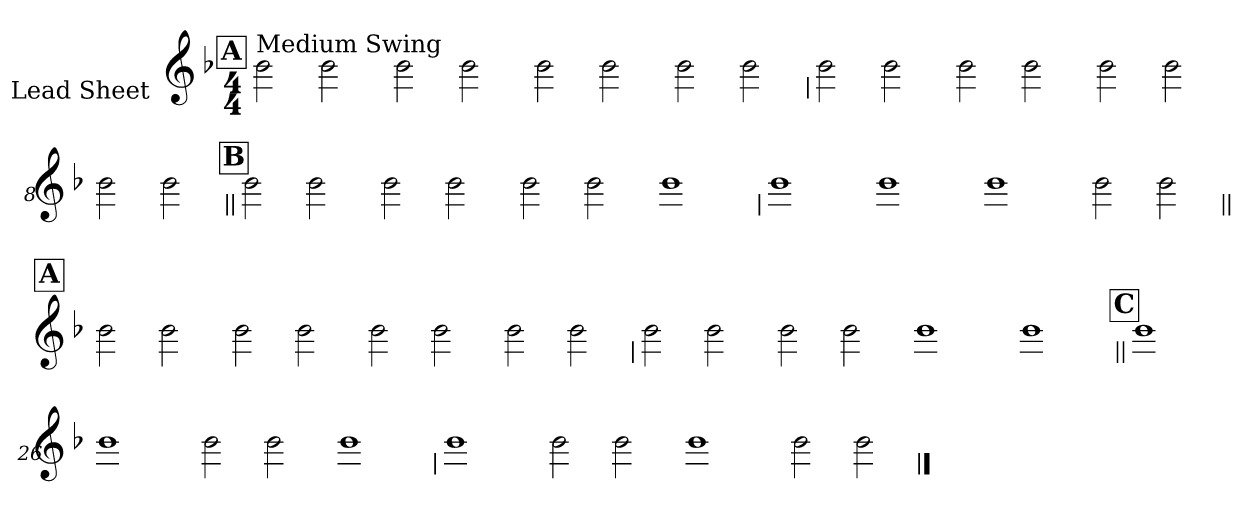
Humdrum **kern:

**kern
*part1
*staff1
*I"Lead Sheet
*stria0
*clefG2
*k[b-]
*F:
*M4/4
!!LO:REH:place=s1:a:t=A
=1||
!LO:TX:a:t=Medium Swing
2b-
2b-
=2-
2b-
2b-
=3-
2b-
2b-
=4-
2b-
2b-
!!LO:LB:g=z
=5
2b-
2b-
=6-
2b-
2b-
=7-
2b-
2b-
=8-
2b-
2b-
!!LO:LB:g=z
!!LO:REH:place=s1:a:t=B
=9||
2b-
2b-
=10-
2b-
2b-
=11-
2b-
2b-
=12-
1b-
!!LO:LB:g=z
=13
1b-
=14-
1b-
=15-
1b-
=16-
2b-
2b-
!!LO:LB:g=z
!!LO:REH:place=s1:a:t=A
=17||
2b-
2b-
=18-
2b-
2b-
=19-
2b-
2b-
=20-
2b-
2b-
!!LO:LB:g=z
=21
2b-
2b-
=22-
2b-
2b-
=23-
1b-
=24-
1b-
!!LO:LB:g=z
!!LO:REH:place=s1:a:t=C
=25||
1b-
=26-
1b-
=27-
2b-
2b-
=28-
1b-
!!LO:LB:g=z
=29
1b-
=30-
2b-
2b-
=31-
1b-
=32-
2b-
2b-
==
*-
